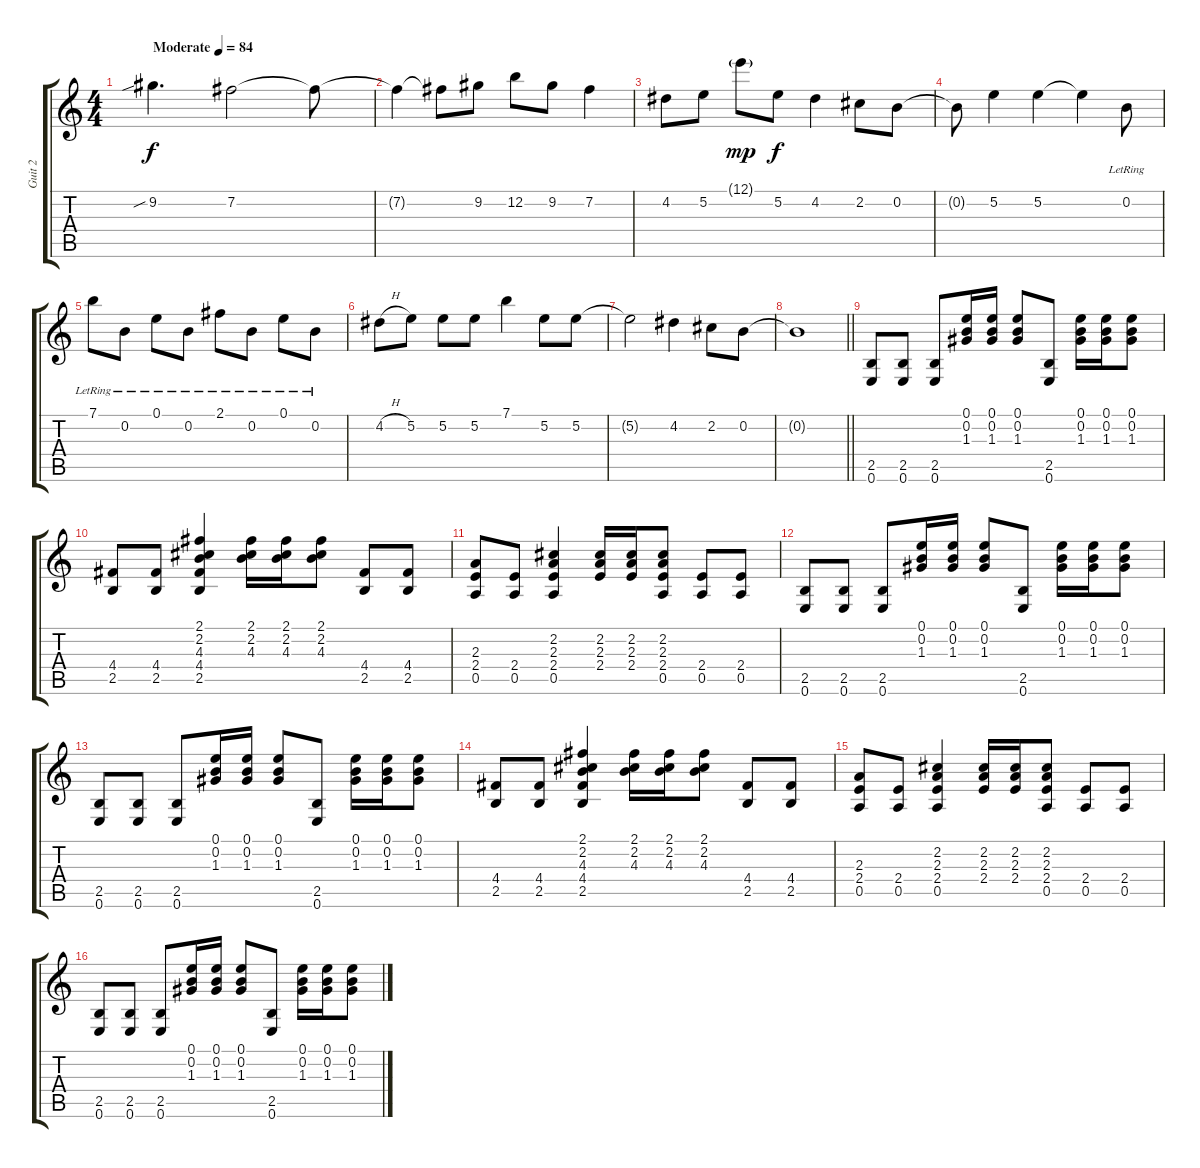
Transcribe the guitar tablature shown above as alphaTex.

\track ("Guit 2" "Guit 2") {instrument acousticguitarsteel}
\staff {score tabs}
\tuning (E4 B3 G3 D3 A2 E2) {hide}
\ts (4 4)
\tempo (84 "Moderate")
\clef g2
\ks c
9.2{sib}.4{d dy f instrument acousticguitarsteel} 7.2.2 7.2{t}.8 |
7.2{t}.4 7.2{t}.8 9.2.8 12.2.8 9.2.8 7.2.4 |
4.2.8 5.2.8 12.1{g}.8{dy mp} 5.2.8{dy f} 4.2.4 2.2.8 0.2.8 |
0.2{t}.8 5.2.4 5.2.4 5.2{t}.4 0.2{lr}.8 |
7.1{lr}.8 0.2{lr}.8 0.1{lr}.8 0.2{lr}.8 2.1{lr}.8 0.2{lr}.8 0.1{lr}.8 0.2{lr}.8 |
4.2{h}.8 5.2.8 5.2.8 5.2.8 7.1.4 5.2.8 5.2.8 |
5.2{t}.2 4.2.4 2.2.8 0.2.8 |
\barLineRight lightlight
0.2{t}.1 |
(2.5 0.6).8{volume 5} (2.5 0.6).8 (2.5 0.6).8 (0.1 0.2 1.3).16 (0.1 0.2 1.3).16 (0.1 0.2 1.3).8 (2.5 0.6).8 (0.1 0.2 1.3).16 (0.1 0.2 1.3).16 (0.1 0.2 1.3).8 |
(4.4 2.5).8 (4.4 2.5).8 (2.1 2.2 4.3 4.4 2.5).4 (2.1 2.2 4.3).16 (2.1 2.2 4.3).16 (2.1 2.2 4.3).8 (4.4 2.5).8 (4.4 2.5).8 |
(2.3 2.4 0.5).8 (2.4 0.5).8 (2.2 2.3 2.4 0.5).4 (2.2 2.3 2.4).16 (2.2 2.3 2.4).16 (2.2 2.3 2.4 0.5).8 (2.4 0.5).8 (2.4 0.5).8 |
(2.5 0.6).8 (2.5 0.6).8 (2.5 0.6).8 (0.1 0.2 1.3).16 (0.1 0.2 1.3).16 (0.1 0.2 1.3).8 (2.5 0.6).8 (0.1 0.2 1.3).16 (0.1 0.2 1.3).16 (0.1 0.2 1.3).8 |
(2.5 0.6).8 (2.5 0.6).8 (2.5 0.6).8 (0.1 0.2 1.3).16 (0.1 0.2 1.3).16 (0.1 0.2 1.3).8 (2.5 0.6).8 (0.1 0.2 1.3).16 (0.1 0.2 1.3).16 (0.1 0.2 1.3).8 |
(4.4 2.5).8 (4.4 2.5).8 (2.1 2.2 4.3 4.4 2.5).4 (2.1 2.2 4.3).16 (2.1 2.2 4.3).16 (2.1 2.2 4.3).8 (4.4 2.5).8 (4.4 2.5).8 |
(2.3 2.4 0.5).8 (2.4 0.5).8 (2.2 2.3 2.4 0.5).4 (2.2 2.3 2.4).16 (2.2 2.3 2.4).16 (2.2 2.3 2.4 0.5).8 (2.4 0.5).8 (2.4 0.5).8 |
(2.5 0.6).8 (2.5 0.6).8 (2.5 0.6).8 (0.1 0.2 1.3).16 (0.1 0.2 1.3).16 (0.1 0.2 1.3).8 (2.5 0.6).8 (0.1 0.2 1.3).16 (0.1 0.2 1.3).16 (0.1 0.2 1.3).8
